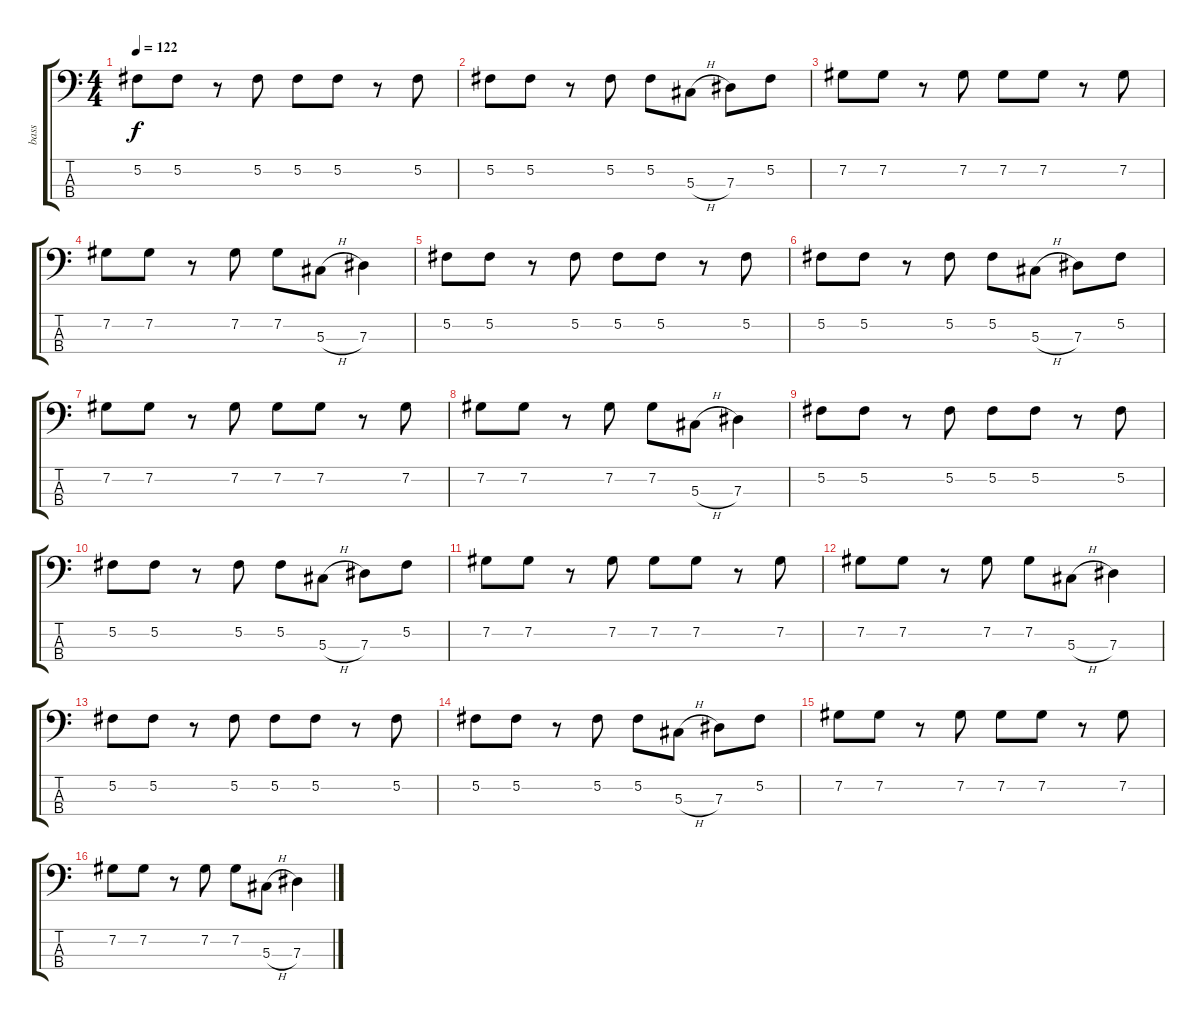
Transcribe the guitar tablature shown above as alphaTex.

\track ("bass" "bass") {instrument electricbasspick}
\staff {score tabs}
\tuning (Gb2 Db2 Ab1 Eb1) {hide}
\ts (4 4)
\tempo 122
\clef f4
\ks c
5.2.8{dy f} 5.2.8 r.8 5.2.8 5.2.8 5.2.8 r.8 5.2.8 |
5.2.8 5.2.8 r.8 5.2.8 5.2.8 5.3{h}.8 7.3.8 5.2.8 |
7.2.8 7.2.8 r.8 7.2.8 7.2.8 7.2.8 r.8 7.2.8 |
7.2.8 7.2.8 r.8 7.2.8 7.2.8 5.3{h}.8 7.3.4 |
5.2.8 5.2.8 r.8 5.2.8 5.2.8 5.2.8 r.8 5.2.8 |
5.2.8 5.2.8 r.8 5.2.8 5.2.8 5.3{h}.8 7.3.8 5.2.8 |
7.2.8 7.2.8 r.8 7.2.8 7.2.8 7.2.8 r.8 7.2.8 |
7.2.8 7.2.8 r.8 7.2.8 7.2.8 5.3{h}.8 7.3.4 |
5.2.8 5.2.8 r.8 5.2.8 5.2.8 5.2.8 r.8 5.2.8 |
5.2.8 5.2.8 r.8 5.2.8 5.2.8 5.3{h}.8 7.3.8 5.2.8 |
7.2.8 7.2.8 r.8 7.2.8 7.2.8 7.2.8 r.8 7.2.8 |
7.2.8 7.2.8 r.8 7.2.8 7.2.8 5.3{h}.8 7.3.4 |
5.2.8 5.2.8 r.8 5.2.8 5.2.8 5.2.8 r.8 5.2.8 |
5.2.8 5.2.8 r.8 5.2.8 5.2.8 5.3{h}.8 7.3.8 5.2.8 |
7.2.8 7.2.8 r.8 7.2.8 7.2.8 7.2.8 r.8 7.2.8 |
7.2.8 7.2.8 r.8 7.2.8 7.2.8 5.3{h}.8 7.3.4
